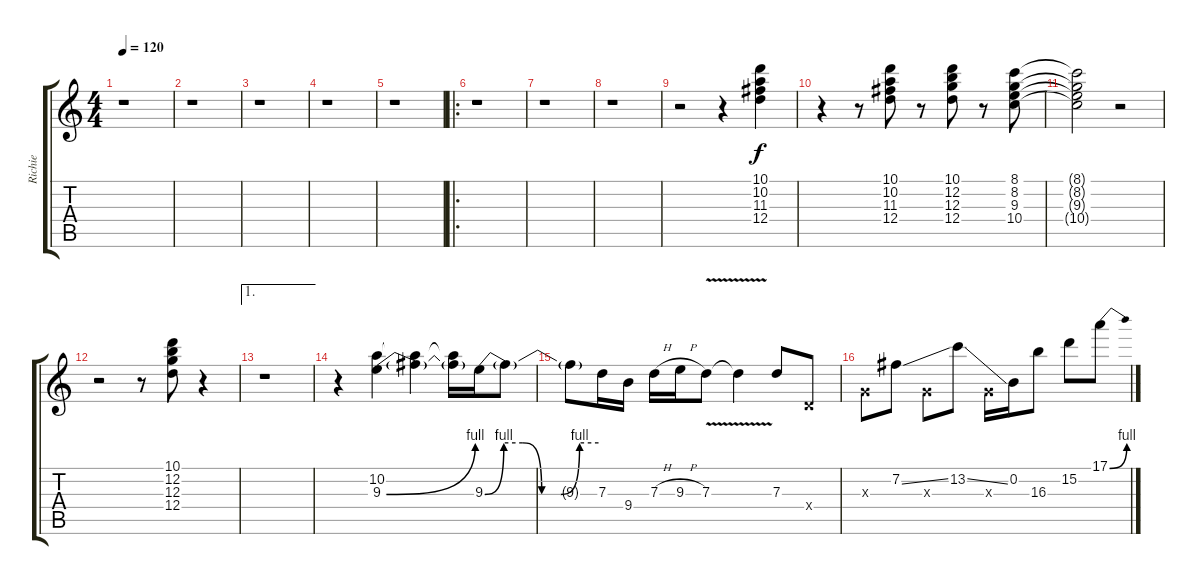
\track ("Richie" "Richie") {instrument distortionguitar}
\staff {score tabs}
\tuning (E4 B3 G3 D3 A2 D2) {hide}
\ts (4 4)
\tempo 120
\clef g2
\ks c
r.1{dy f} |
r.1 |
r.1 |
r.1 |
r.1 |
\ro
r.1 |
r.1 |
r.1 |
r.2 r.4 (10.1 10.2 11.3 12.4).4 |
r.4 r.8 (10.1 10.2 11.3 12.4).8 r.8 (10.1 12.2 12.3 12.4).8 r.8 (8.1 8.2 9.3 10.4).8 |
(8.1{t} 8.2{t} 9.3{t} 10.4{t}).2 r.2 |
r.2 r.8 (10.1 12.2 12.3 12.4).8 r.4 |
\ae 1
r.1 |
r.4 (10.2 9.3{be (bend 0 0 60 4)}).4 (10.2{t} 9.3{t}).4 (10.2{t} 9.3{t}).16 9.3{be (custom 0 0 10 4 20 4 30 0 40 0 50 4 60 4)}.16 9.3{t}.8 |
9.3{t}.8 7.3.16 9.4.16 7.3{h}.16 9.3{h}.16 7.3{v}.8 7.3{t}.4 7.3.8 0.4{x}.8 |
0.3{x}.8 7.2{ss}.8 0.3{x}.8 13.2{ss}.8 0.3{x}.16 0.2.16 16.3.8 15.2.8 17.1{be (bend 0 0 60 4)}.8
